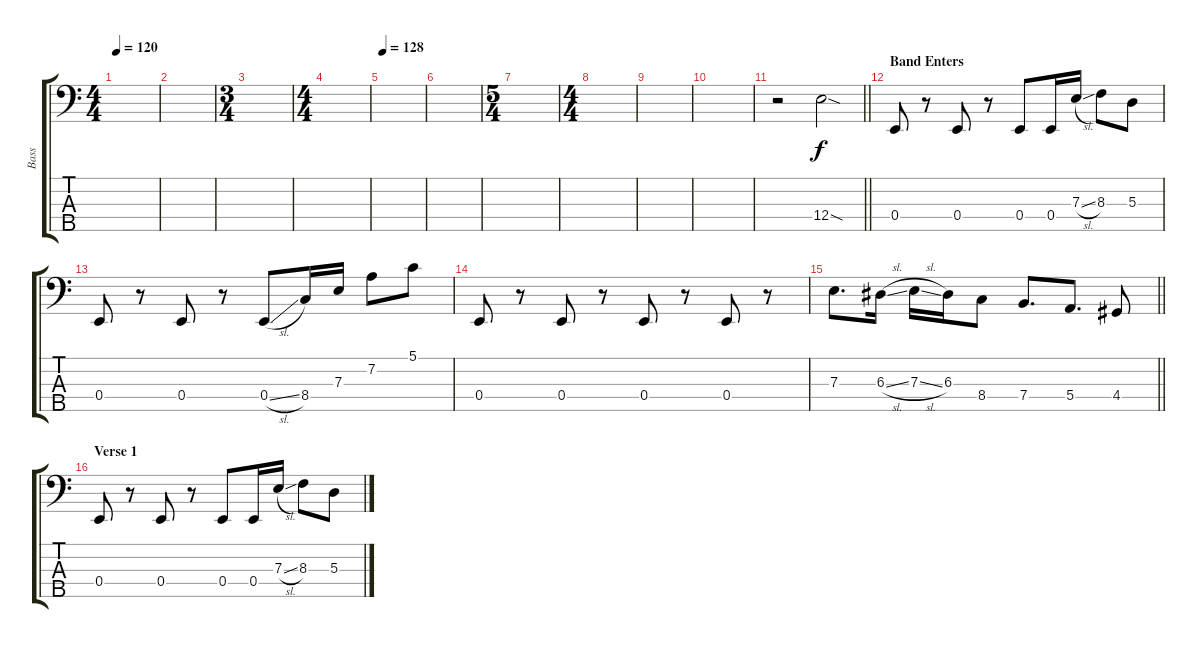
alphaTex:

\track ("Bass" "Bass") {instrument electricbassfinger}
\staff {score tabs}
\tuning (G2 D2 A1 E1 B0) {hide}
\ts (4 4)
\tempo 120
\clef f4
\ks c
|
|
\ts (3 4)
|
\ts (4 4)
|
\tempo 128
|
|
\ts (5 4)
|
\ts (4 4)
|
|
|
\barLineRight lightlight
r.2 12.4{sod}.2 |
\section ("" "Band Enters")
0.4.8 r.8 0.4.8 r.8 0.4.8 0.4.16 7.3{sl}.16 8.3.8 5.3.8 |
0.4.8 r.8 0.4.8 r.8 0.4{sl}.8 8.4.16 7.3.16 7.2.8 5.1.8 |
0.4.8 r.8 0.4.8 r.8 0.4.8 r.8 0.4.8 r.8 |
\barLineRight lightlight
7.3.8{d} 6.3{sl}.16 7.3{sl}.16 6.3.16 8.4.8 7.4.8{d} 5.4.8{d} 4.4.8 |
\section ("" "Verse 1")
0.4.8 r.8 0.4.8 r.8 0.4.8 0.4.16 7.3{sl}.16 8.3.8 5.3.8
